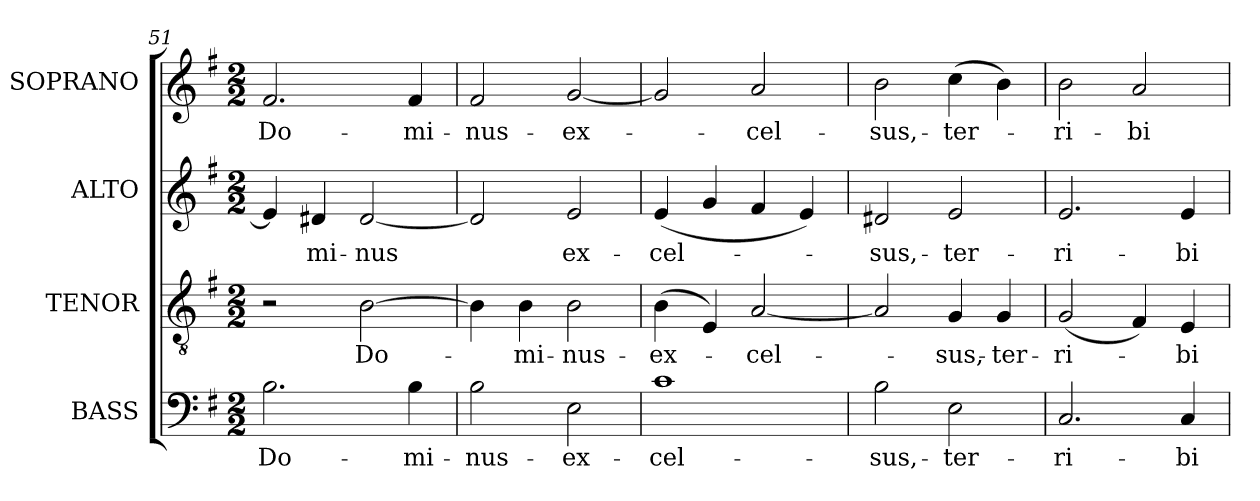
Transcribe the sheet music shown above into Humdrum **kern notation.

**kern	**text	**kern	**text	**kern	**text	**kern	**text
*part4	*part4	*part3	*part3	*part2	*part2	*part1	*part1
*staff4	*staff4	*staff3	*staff3	*staff2	*staff2	*staff1	*staff1
*I"BASS	*	*I"TENOR	*	*I"ALTO	*	*I"SOPRANO	*
*I'B.	*	*I'T.	*	*I'A.	*	*I'S.	*
*clefF4	*	*clefGv2	*	*clefG2	*	*clefG2	*
*	*	*ITrd7c12	*	*	*	*	*
*k[f#]	*	*k[f#]	*	*k[f#]	*	*k[f#]	*
*G:	*	*G:	*	*G:	*	*G:	*
*M2/2	*	*M2/2	*	*M2/2	*	*M2/2	*
=51	=51	=51	=51	=51	=51	=51	=51
!	!LO:LY:b:color=#000000	!	!	!	!	!	!
!	!	!	!	!	!	!	!LO:LY:b:color=#000000
2.Bi\	-Do-	2r	.	4ei/]	.	2.f#i/	Do-
!	!	!	!	!	!LO:LY:b:color=#000000	!	!
.	.	.	.	4d#Xi/	-mi-	.	.
!	!	!	!LO:LY:b:color=#000000	!	!	!	!
!	!	!	!	!	!LO:LY:b:color=#000000	!	!
.	.	[2BBi\	-Do-	[2d#i/	-nus	.	.
!	!LO:LY:b:color=#000000	!	!	!	!	!	!
!	!	!	!	!	!	!	!LO:LY:b:color=#000000
4Bi\	-mi-	.	.	.	.	4f#i/	-mi-
=52	=52	=52	=52	=52	=52	=52	=52
!	!LO:LY:b:color=#000000	!	!	!	!	!	!
!	!	!	!	!	!	!	!LO:LY:b:color=#000000
2Bi\	-nus-	4BBi\]	.	2d#i/]	.	2f#i/	-nus-
!	!	!	!LO:LY:b:color=#000000	!	!	!	!
.	.	4BBi\	-mi-	.	.	.	.
!	!LO:LY:b:color=#000000	!	!	!	!	!	!
!	!	!	!LO:LY:b:color=#000000	!	!	!	!
!	!	!	!	!	!LO:LY:b:color=#000000	!	!
!	!	!	!	!	!	!	!LO:LY:b:color=#000000
2Ei\	-ex-	2BBi\	-nus-	2ei/	ex-	[2gi/	-ex-
!!LO:LB:g=z
=53	=53	=53	=53	=53	=53	=53	=53
!	!LO:LY:b:color=#000000	!	!	!	!	!	!
!	!	!	!LO:LY:b:color=#000000	!	!	!	!
!	!	!	!	!	!LO:LY:b:color=#000000	!	!
1ci	-cel-	(4BBi\	-ex-	(4ei/	-cel-	2gi/]	.
.	.	4EEi/)	.	4gi/	.	.	.
!	!	!	!LO:LY:b:color=#000000	!	!	!	!
!	!	!	!	!	!	!	!LO:LY:b:color=#000000
.	.	[2AAi/	-cel-	4f#i/	.	2ai/	-cel-
.	.	.	.	4ei/)	.	.	.
=54	=54	=54	=54	=54	=54	=54	=54
!	!LO:LY:b:color=#000000	!	!	!	!	!	!
!	!	!	!	!	!LO:LY:b:color=#000000	!	!
!	!	!	!	!	!	!	!LO:LY:b:color=#000000
2Bi\	-sus,-	2AAi/]	.	2d#Xi/	-sus,-	2bi\	-sus,-
!	!LO:LY:b:color=#000000	!	!	!	!	!	!
!	!	!	!LO:LY:b:color=#000000	!	!	!	!
!	!	!	!	!	!LO:LY:b:color=#000000	!	!
!	!	!	!	!	!	!	!LO:LY:b:color=#000000
2Ei\	-ter-	4GGi/	-sus,-	2ei/	-ter-	(4cci\	-ter-
!	!	!	!LO:LY:b:color=#000000	!	!	!	!
.	.	4GGi/	-ter-	.	.	4bi\)	.
=55	=55	=55	=55	=55	=55	=55	=55
!	!LO:LY:b:color=#000000	!	!	!	!	!	!
!	!	!	!LO:LY:b:color=#000000	!	!	!	!
!	!	!	!	!	!LO:LY:b:color=#000000	!	!
!	!	!	!	!	!	!	!LO:LY:b:color=#000000
2.Ci/	-ri-	(2GGi/	-ri-	2.ei/	-ri-	2bi\	-ri-
!	!	!	!	!	!	!	!LO:LY:b:color=#000000
.	.	4FF#i/)	.	.	.	2ai/	-bi-
!	!LO:LY:b:color=#000000	!	!	!	!	!	!
!	!	!	!LO:LY:b:color=#000000	!	!	!	!
!	!	!	!	!	!LO:LY:b:color=#000000	!	!
4Ci/	-bi-	4EEi/	-bi-	4ei/	-bi-	.	.
=	=	=	=	=	=	=	=
*-	*-	*-	*-	*-	*-	*-	*-
